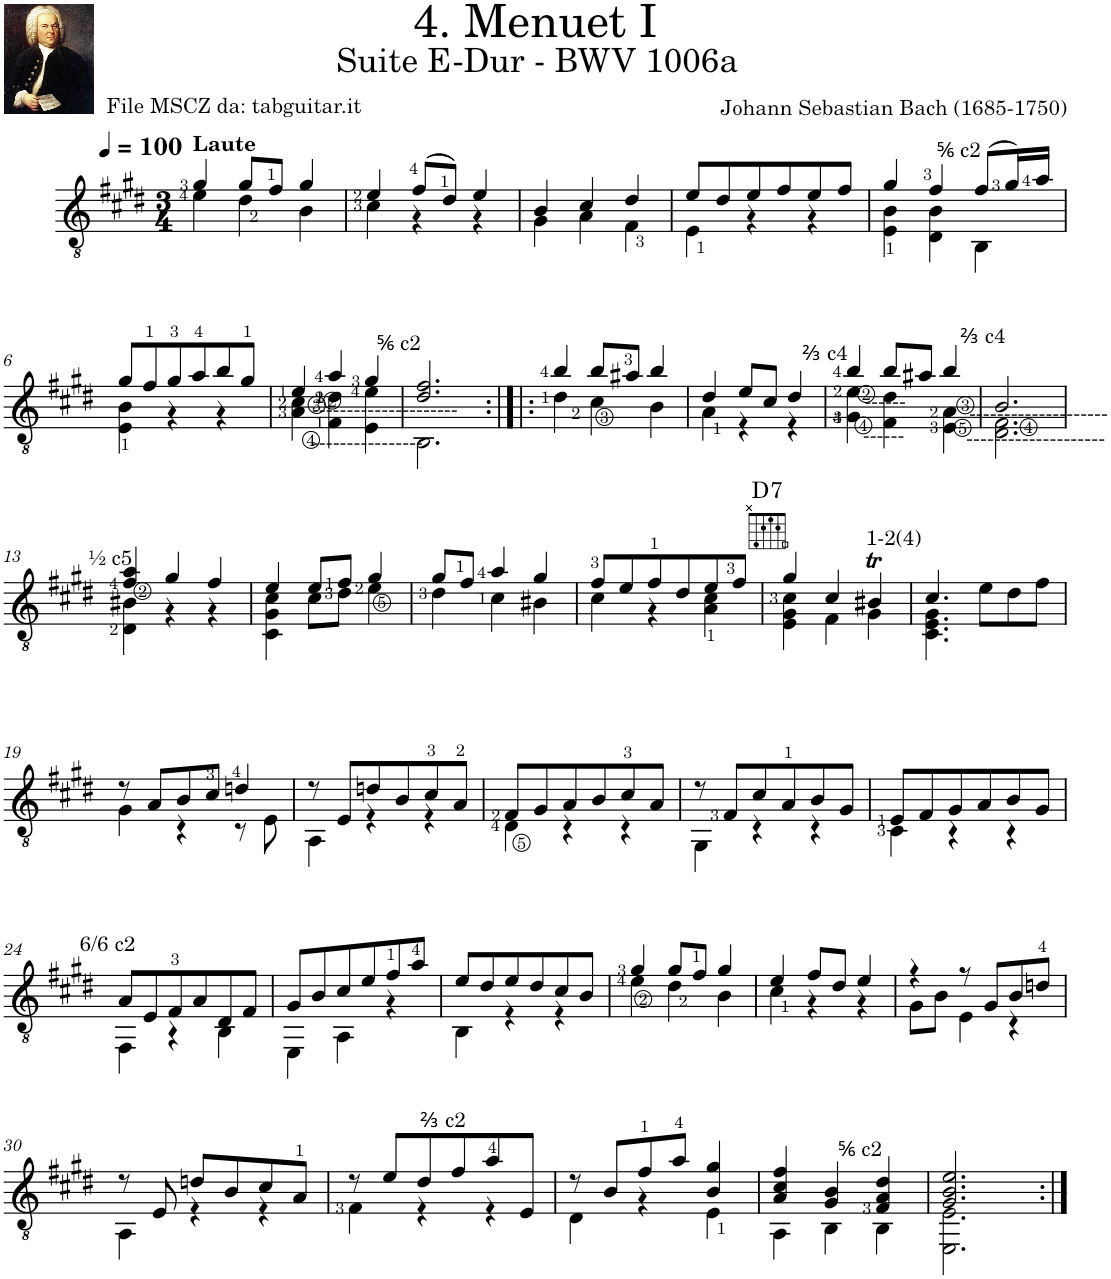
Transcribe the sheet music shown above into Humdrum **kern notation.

**kern	**harte
*part1	*part1
*staff1	*
*I"Chitarra classica	*
*clefGv2	*
*k[f#c#g#d#]	*
*M3/4	*
*MM100	*
=1	=1
*^	*
!LO:TX:a:B:t=Laute	!	!
4g#/	4e\	.
8g#/L	4d#\	.
8f#/J	.	.
4g#/	4B\	.
=2	=2	=2
4e/	4c#\	.
(8f#/L	4r	.
8d#/J)	.	.
4e/	4r	.
=3	=3	=3
4B/	4G#\	.
4c#/	4A\	.
4d#/	4F#\	.
=4	=4	=4
8e/L	4E\	.
8d#/	.	.
8e/	4r	.
8f#/	.	.
8e/	4r	.
8f#/J	.	.
=5	=5	=5
4g#/	4E\ 4B\	.
4f#/	4D#\ 4B\	.
!LO:TX:a:t=⅚ c2	!	!
(8f#/L	4BB\	.
16g#/L)	.	.
16a/JJ	.	.
!!LO:LB:g=z	!!
=6	=6	=6
8g#/L	4E\ 4B\	.
8f#/	.	.
8g#/	4r	.
8a/	.	.
8b/	4r	.
8g#/J	.	.
=7	=7	=7
!LO:TX:b:t=----------------	!	!
4e/	4A\ 4c#\	.
!LO:TX:a:t=---------------------	!	!
4a/	4F#\ 4d#\	.
4g#/	4E\ 4e\	.
=8	=8	=8
!LO:TX:a:t=⅚ c2	!	!
2.d#/ 2.f#/	2.BB\	.
=9:|!|:	=9:|!|:	=9:|!|:
4b/	4d#\	.
8b/L	4c#\	.
8a#X/J	.	.
4b/	4B\	.
=10	=10	=10
4d#/	4A\	.
8e/L	4r	.
8c#/J	.	.
4d#/	4r	.
=11	=11	=11
!LO:TX:a:t=------	!	!
!LO:TX:b:t=------	!	!
4b/	4G#\ 4e\	.
!LO:TX:a:t=⅔ c4	!	!
8b/L	4F#\ 4d#\	.
8a#X/J	.	.
!LO:TX:a:t=--------------------	!	!
!LO:TX:b:t=--------------------	!	!
4b/	4E\ 4A\	.
=12	=12	=12
!LO:TX:a:t=⅔ c4	!	!
2.B/	2.D#\ 2.F#\	.
!!LO:LB:g=z	!!
=13	=13	=13
!LO:TX:a:t=½ c5	!	!
4f#/ 4a/	4D#\ 4B#X\	.
4g#/	4r	.
4f#/	4r	.
=14	=14	=14
4e/	4C#\ 4G#\ 4c#\	.
8e/L	8c#\L	.
8f#/J	8d#\J	.
4g#/	4e\	.
=15	=15	=15
8g#/L	4d#\	.
8f#/J	.	.
4a/	4c#\	.
4g#/	4B#X\	.
=16	=16	=16
8f#/L	4c#\	.
8e/	.	.
8f#/	4r	.
8d#/	.	.
8e/	4A\ 4c#\	.
8f#/J	.	.
=17	=17	=17
!	!	!LO:H:kt=7
4g#/	4E\ 4G#\ 4c#\	D:7
4c#/	4F#\	.
!LO:TX:a:t=1-2(4)	!	!
4B#Xt/	4G#\	.
=18	=18	=18
4.c#/	4.C#\ 4.E\ 4.G#\	.
8e\L	4.ryy	.
8d#\	.	.
8f#\J	.	.
!!LO:LB:g=z	!!
=19	=19	=19
8r	4G#\	.
8A/L	.	.
8B/	4r	.
8c#/J	.	.
4dn/	8r	.
.	8E\	.
=20	=20	=20
8r	4AA\	.
8E/L	.	.
8dn/	4r	.
8B/	.	.
8c#/	4r	.
8A/J	.	.
=21	=21	=21
8F#/L	4D#\	.
8G#/	.	.
8A/	4r	.
8B/	.	.
8c#/	4r	.
8A/J	.	.
=22	=22	=22
8r	4GG#\	.
8F#/L	.	.
8c#/	4r	.
8A/	.	.
8B/	4r	.
8G#/J	.	.
=23	=23	=23
8E/L	4C#\	.
8F#/	.	.
8G#/	4r	.
8A/	.	.
8B/	4r	.
8G#/J	.	.
!!LO:LB:g=z	!!
=24	=24	=24
!LO:TX:a:t=6/6 c2	!	!
8A/L	4FF#\	.
8E/	.	.
8F#/	4r	.
8A/	.	.
8D#/	4BB\	.
8F#/J	.	.
=25	=25	=25
8G#/L	4EE\	.
8B/	.	.
8c#/	4AA\	.
8e/	.	.
8f#/	4r	.
8a/J	.	.
=26	=26	=26
8e/L	4BB\	.
8d#/	.	.
8e/	4r	.
8d#/	.	.
8c#/	4r	.
8B/J	.	.
=27	=27	=27
4g#/	4e\	.
8g#/L	4d#\	.
8f#/J	.	.
4g#/	4B\	.
=28	=28	=28
4e/	4c#\	.
8f#/L	4r	.
8d#/J	.	.
4e/	4r	.
=29	=29	=29
4r	8G#\L	.
.	8B\J	.
8r	4E\	.
8G#/L	.	.
8B/	4r	.
8dn/J	.	.
!!LO:LB:g=z	!!
=30	=30	=30
8r	4AA\	.
8E/	.	.
8dn/L	4r	.
8B/	.	.
8c#/	4r	.
8A/J	.	.
=31	=31	=31
8r	4F#\	.
8e/L	.	.
8d#/	4r	.
!LO:TX:a:t=⅔ c2	!	!
8f#/	.	.
8a/	4r	.
8E/J	.	.
=32	=32	=32
8r	4D#\	.
8B/L	.	.
8f#/	4r	.
8a/J	.	.
4B/ 4g#/	4E\	.
=33	=33	=33
4A/ 4c#/ 4f#/	4AA\	.
4G#/ 4B/	4BB\	.
!LO:TX:a:t=⅚ c2	!	!
4F#/ 4A/ 4d#/	4BB\	.
=34	=34	=34
2.G#/ 2.B/ 2.e/	2.EE\ 2.E\	.
*v	*v	*
=:|!	=:|!
*-	*-
